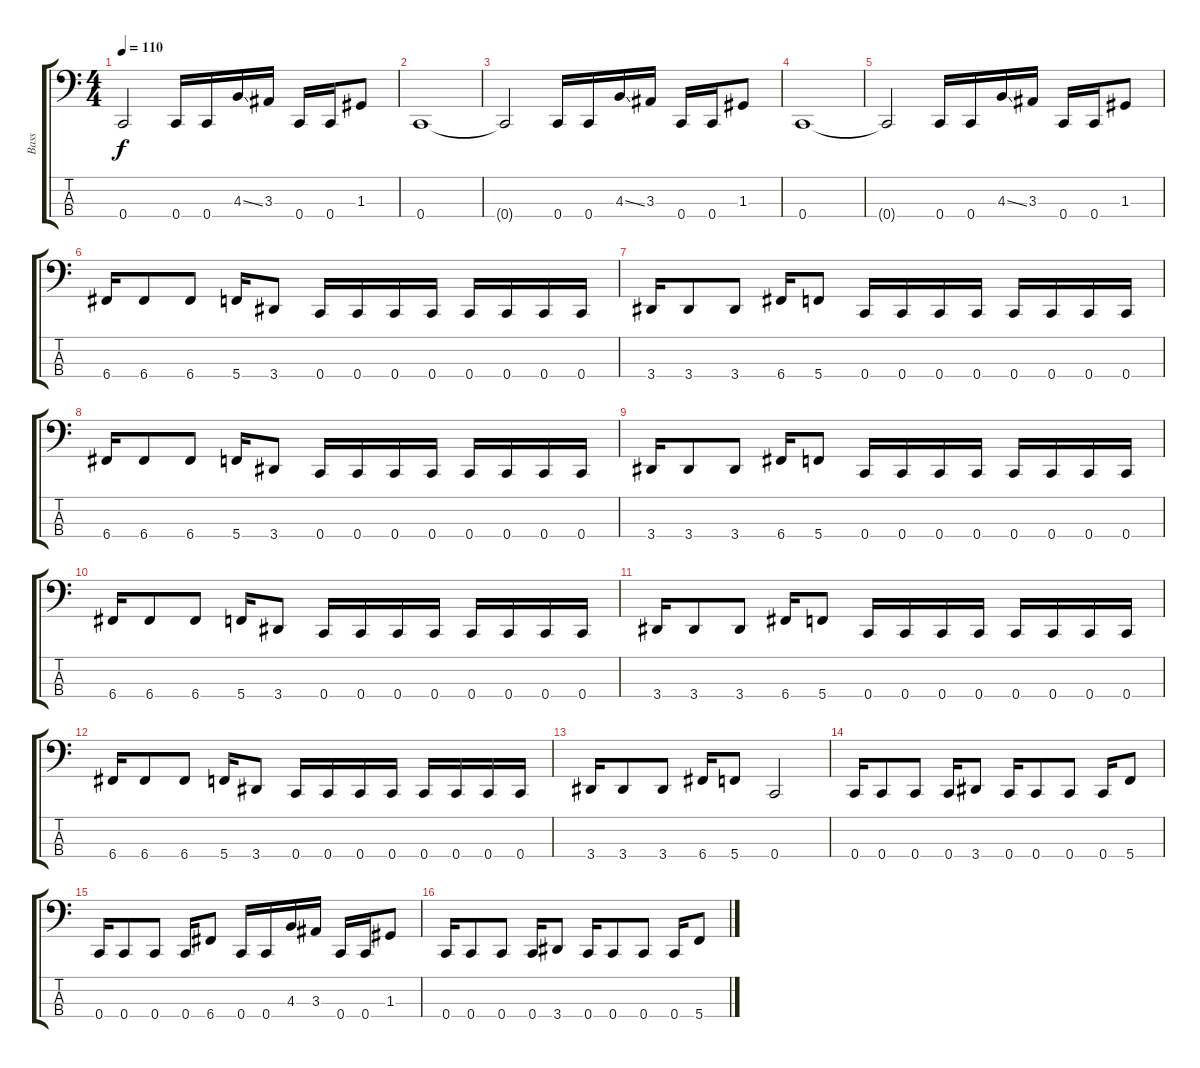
\track ("Bass" "Bass") {instrument electricbasspick}
\staff {score tabs}
\tuning (F2 C2 G1 C1) {hide}
\ts (4 4)
\tempo 110
\clef f4
\ks c
0.4{t}.2{dy f} 0.4.16 0.4.16 4.3{ss}.16 3.3.16 0.4.16 0.4.16 1.3.8 |
0.4.1 |
0.4{t}.2 0.4.16 0.4.16 4.3{ss}.16 3.3.16 0.4.16 0.4.16 1.3.8 |
0.4.1 |
0.4{t}.2 0.4.16 0.4.16 4.3{ss}.16 3.3.16 0.4.16 0.4.16 1.3.8 |
6.4.16 6.4.8 6.4.8 5.4.16 3.4.8 0.4.16 0.4.16 0.4.16 0.4.16 0.4.16 0.4.16 0.4.16 0.4.16 |
3.4.16 3.4.8 3.4.8 6.4.16 5.4.8 0.4.16 0.4.16 0.4.16 0.4.16 0.4.16 0.4.16 0.4.16 0.4.16 |
6.4.16 6.4.8 6.4.8 5.4.16 3.4.8 0.4.16 0.4.16 0.4.16 0.4.16 0.4.16 0.4.16 0.4.16 0.4.16 |
3.4.16 3.4.8 3.4.8 6.4.16 5.4.8 0.4.16 0.4.16 0.4.16 0.4.16 0.4.16 0.4.16 0.4.16 0.4.16 |
6.4.16 6.4.8 6.4.8 5.4.16 3.4.8 0.4.16 0.4.16 0.4.16 0.4.16 0.4.16 0.4.16 0.4.16 0.4.16 |
3.4.16 3.4.8 3.4.8 6.4.16 5.4.8 0.4.16 0.4.16 0.4.16 0.4.16 0.4.16 0.4.16 0.4.16 0.4.16 |
6.4.16 6.4.8 6.4.8 5.4.16 3.4.8 0.4.16 0.4.16 0.4.16 0.4.16 0.4.16 0.4.16 0.4.16 0.4.16 |
3.4.16 3.4.8 3.4.8 6.4.16 5.4.8 0.4.2 |
0.4.16 0.4.8 0.4.8 0.4.16 3.4.8 0.4.16 0.4.8 0.4.8 0.4.16 5.4.8 |
0.4.16 0.4.8 0.4.8 0.4.16 6.4.8 0.4.16 0.4.16 4.3.16 3.3.16 0.4.16 0.4.16 1.3.8 |
0.4.16 0.4.8 0.4.8 0.4.16 3.4.8 0.4.16 0.4.8 0.4.8 0.4.16 5.4.8
